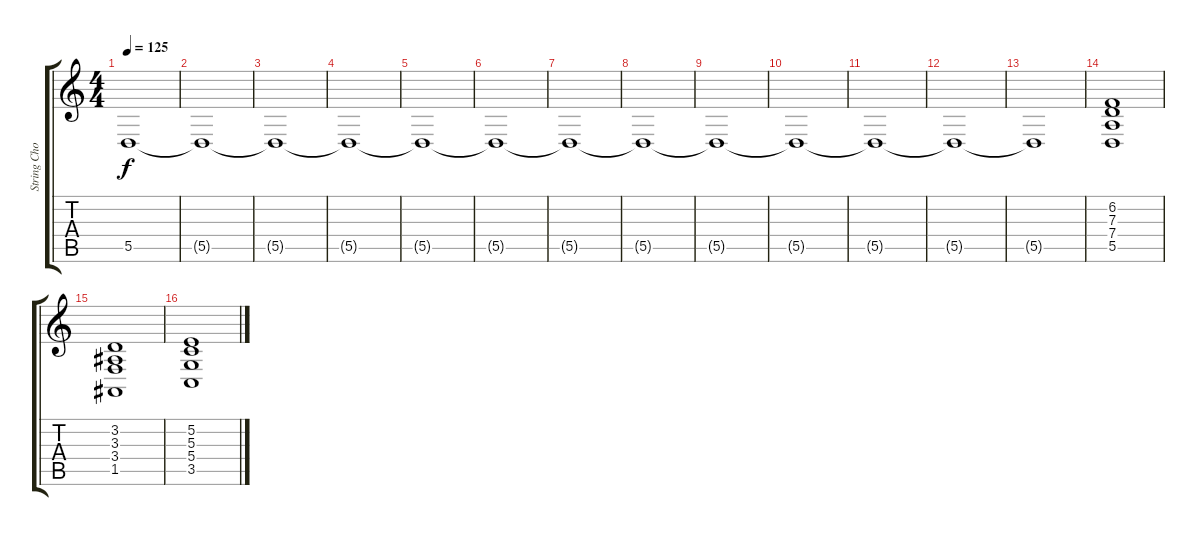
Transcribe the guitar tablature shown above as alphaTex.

\track ("String Chords" "String Cho") {instrument stringensemble1}
\staff {score tabs}
\tuning (E4 B3 G3 D3 A2 E2) {hide}
\ts (4 4)
\tempo 125
\clef g2
\ks c
5.5{t}.1{dy f} |
5.5{t}.1 |
5.5{t}.1 |
5.5{t}.1 |
5.5{t}.1 |
5.5{t}.1 |
5.5{t}.1 |
5.5{t}.1 |
5.5{t}.1 |
5.5{t}.1 |
5.5{t}.1 |
5.5{t}.1 |
5.5{t}.1 |
(6.2 7.3 7.4 5.5).1 |
(3.2 3.3 3.4 1.5).1 |
(5.2 5.3 5.4 3.5).1
